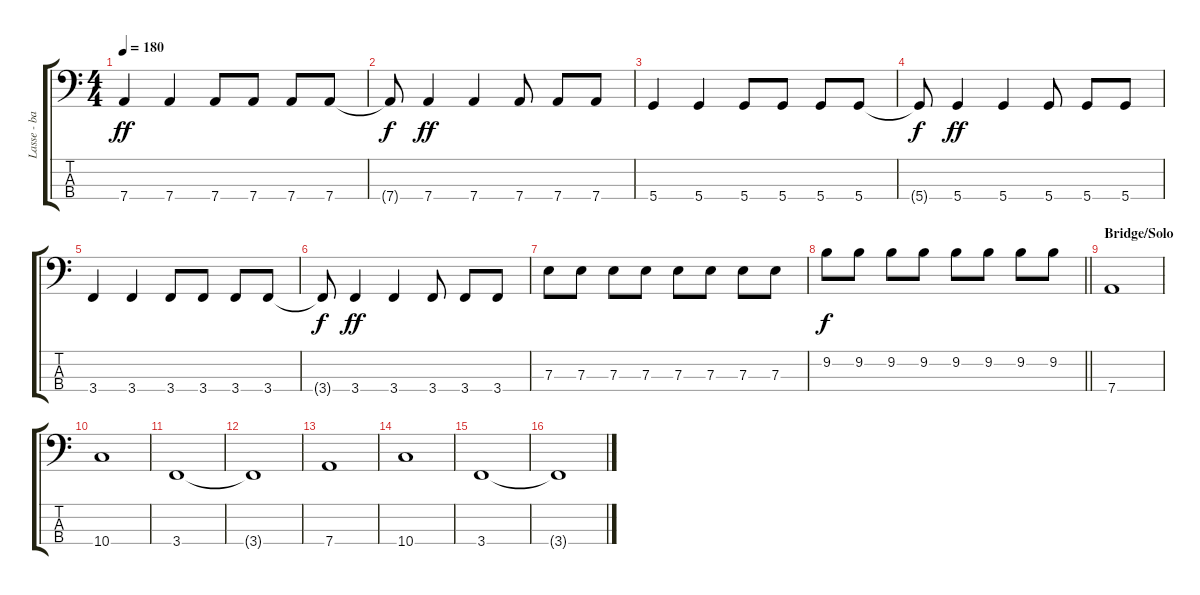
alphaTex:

\track ("Lasse - bass" "Lasse - ba") {instrument electricbassfinger}
\staff {score tabs}
\tuning (G2 D2 A1 D1) {hide}
\ts (4 4)
\tempo 180
\clef f4
\ks c
7.4.4{dy ff} 7.4.4 7.4.8 7.4.8 7.4.8 7.4.8 |
7.4{t}.8{dy f} 7.4.4{dy ff} 7.4.4 7.4.8 7.4.8 7.4.8 |
5.4.4 5.4.4 5.4.8 5.4.8 5.4.8 5.4.8 |
5.4{t}.8{dy f} 5.4.4{dy ff} 5.4.4 5.4.8 5.4.8 5.4.8 |
3.4.4 3.4.4 3.4.8 3.4.8 3.4.8 3.4.8 |
3.4{t}.8{dy f} 3.4.4{dy ff} 3.4.4 3.4.8 3.4.8 3.4.8 |
7.3.8 7.3.8 7.3.8 7.3.8 7.3.8 7.3.8 7.3.8 7.3.8 |
\barLineRight lightlight
9.2.8{dy f} 9.2.8 9.2.8 9.2.8 9.2.8 9.2.8 9.2.8 9.2.8 |
\section ("" "Bridge/Solo")
7.4.1 |
10.4.1 |
3.4.1 |
3.4{t}.1 |
7.4.1 |
10.4.1 |
3.4.1 |
3.4{t}.1
